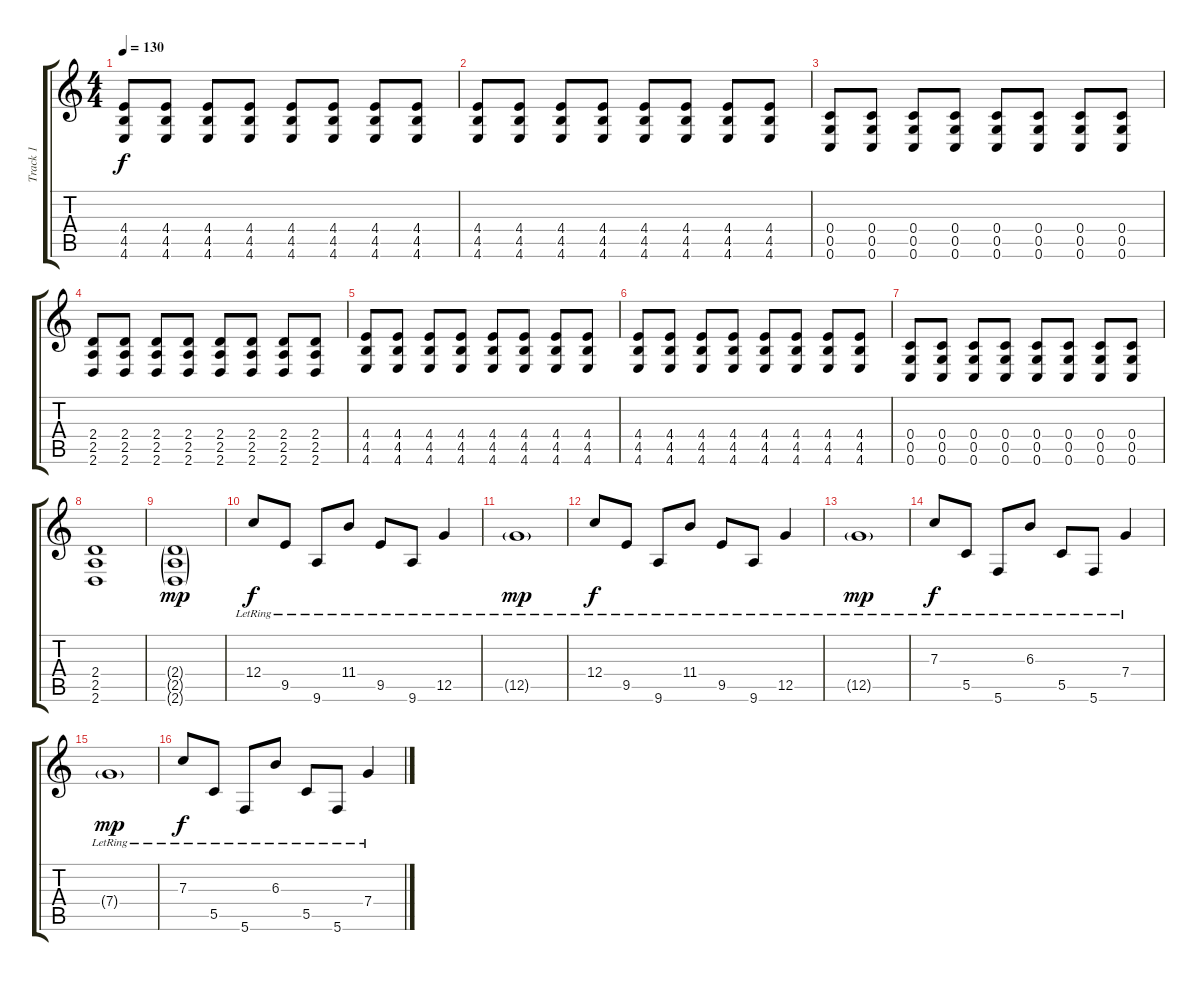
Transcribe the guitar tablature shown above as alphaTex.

\track ("Track 1" "Track 1") {instrument acousticguitarsteel}
\staff {score tabs}
\tuning (D4 A3 F3 C3 G2 C2) {hide}
\ts (4 4)
\tempo 130
\clef g2
\ks c
(4.4 4.5 4.6).8{dy f} (4.4 4.5 4.6).8 (4.4 4.5 4.6).8 (4.4 4.5 4.6).8 (4.4 4.5 4.6).8 (4.4 4.5 4.6).8 (4.4 4.5 4.6).8 (4.4 4.5 4.6).8 |
(4.4 4.5 4.6).8 (4.4 4.5 4.6).8 (4.4 4.5 4.6).8 (4.4 4.5 4.6).8 (4.4 4.5 4.6).8 (4.4 4.5 4.6).8 (4.4 4.5 4.6).8 (4.4 4.5 4.6).8 |
(0.4 0.5 0.6).8 (0.4 0.5 0.6).8 (0.4 0.5 0.6).8 (0.4 0.5 0.6).8 (0.4 0.5 0.6).8 (0.4 0.5 0.6).8 (0.4 0.5 0.6).8 (0.4 0.5 0.6).8 |
(2.4 2.5 2.6).8 (2.4 2.5 2.6).8 (2.4 2.5 2.6).8 (2.4 2.5 2.6).8 (2.4 2.5 2.6).8 (2.4 2.5 2.6).8 (2.4 2.5 2.6).8 (2.4 2.5 2.6).8 |
(4.4 4.5 4.6).8 (4.4 4.5 4.6).8 (4.4 4.5 4.6).8 (4.4 4.5 4.6).8 (4.4 4.5 4.6).8 (4.4 4.5 4.6).8 (4.4 4.5 4.6).8 (4.4 4.5 4.6).8 |
(4.4 4.5 4.6).8 (4.4 4.5 4.6).8 (4.4 4.5 4.6).8 (4.4 4.5 4.6).8 (4.4 4.5 4.6).8 (4.4 4.5 4.6).8 (4.4 4.5 4.6).8 (4.4 4.5 4.6).8 |
(0.4 0.5 0.6).8 (0.4 0.5 0.6).8 (0.4 0.5 0.6).8 (0.4 0.5 0.6).8 (0.4 0.5 0.6).8 (0.4 0.5 0.6).8 (0.4 0.5 0.6).8 (0.4 0.5 0.6).8 |
(2.4 2.5 2.6).1 |
(2.4{g} 2.5{g} 2.6{g}).1{dy mp} |
12.4{lr}.8{dy f} 9.5{lr}.8 9.6{lr}.8 11.4{lr}.8 9.5{lr}.8 9.6{lr}.8 12.5{lr}.4 |
12.5{g lr}.1{dy mp} |
12.4{lr}.8{dy f} 9.5{lr}.8 9.6{lr}.8 11.4{lr}.8 9.5{lr}.8 9.6{lr}.8 12.5{lr}.4 |
12.5{g lr}.1{dy mp} |
7.3{lr}.8{dy f} 5.5{lr}.8 5.6{lr}.8 6.3{lr}.8 5.5{lr}.8 5.6{lr}.8 7.4{lr}.4 |
7.4{g lr}.1{dy mp} |
7.3{lr}.8{dy f} 5.5{lr}.8 5.6{lr}.8 6.3{lr}.8 5.5{lr}.8 5.6{lr}.8 7.4{lr}.4
